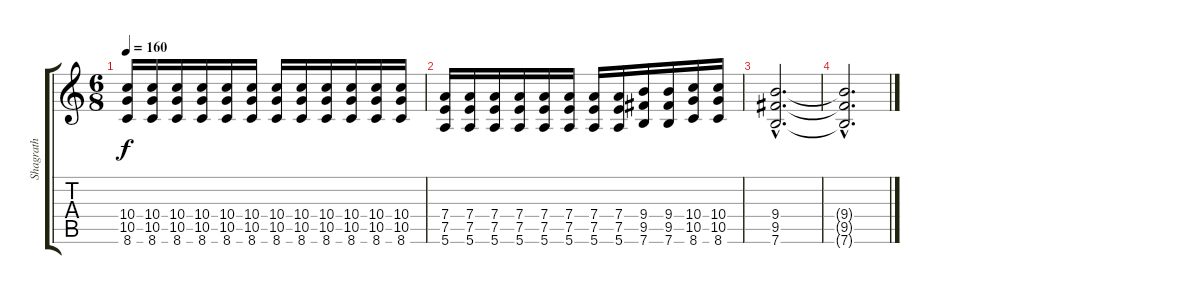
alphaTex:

\track ("Shagrath" "Shagrath") {instrument distortionguitar}
\staff {score tabs}
\tuning (E4 B3 G3 D3 A2 E2) {hide}
\ts (6 8)
\tempo 160
\clef g2
\ks c
(10.4 10.5 8.6).16{dy f} (10.4 10.5 8.6).16 (10.4 10.5 8.6).16 (10.4 10.5 8.6).16 (10.4 10.5 8.6).16 (10.4 10.5 8.6).16 (10.4 10.5 8.6).16 (10.4 10.5 8.6).16 (10.4 10.5 8.6).16 (10.4 10.5 8.6).16 (10.4 10.5 8.6).16 (10.4 10.5 8.6).16 |
(7.4 7.5 5.6).16 (7.4 7.5 5.6).16 (7.4 7.5 5.6).16 (7.4 7.5 5.6).16 (7.4 7.5 5.6).16 (7.4 7.5 5.6).16 (7.4 7.5 5.6).16 (7.4 7.5 5.6).16 (9.4 9.5 7.6).16 (9.4 9.5 7.6).16 (10.4 10.5 8.6).16 (10.4 10.5 8.6).16 |
(9.4{hac} 9.5{hac} 7.6{hac}).2{d} |
(9.4{hac t} 9.5{hac t} 7.6{hac t}).2{d}
